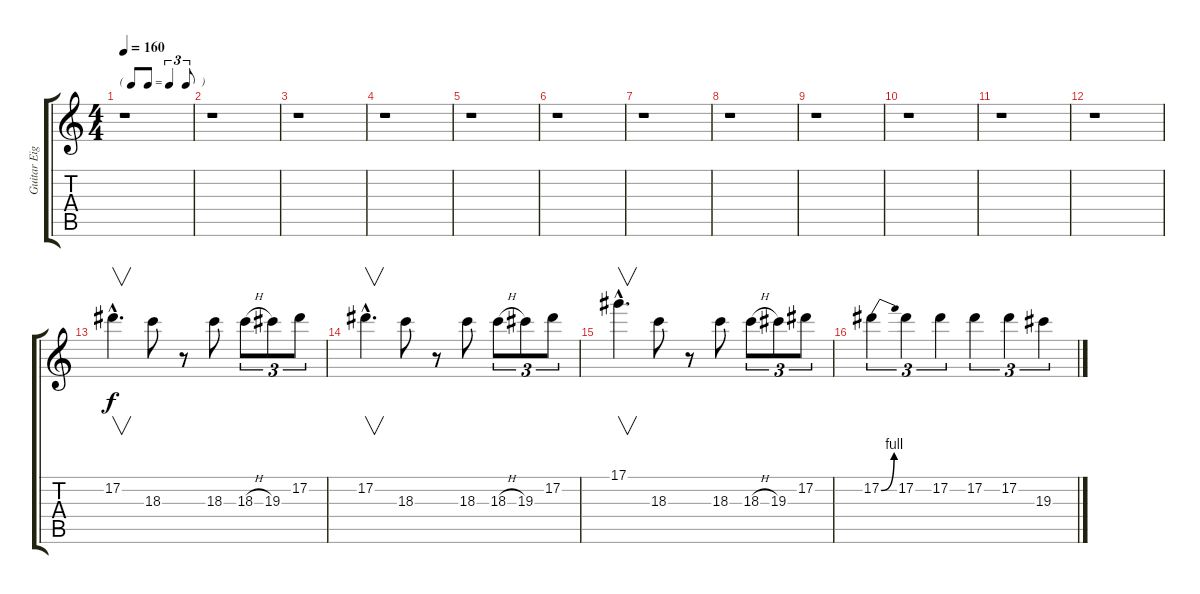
\track ("Guitar Eight" "Guitar Eig") {instrument distortionguitar}
\staff {score tabs}
\tuning (Eb4 Bb3 Gb3 Db3 Ab2 Eb2) {hide}
\ts (4 4)
\tf triplet8th
\tempo 160
\clef g2
\ks c
r.1{dy f} |
r.1 |
r.1 |
r.1 |
r.1 |
r.1 |
r.1 |
r.1 |
r.1 |
r.1 |
r.1 |
r.1 |
17.2{hac}.4{v d} 18.3.8 r.8 18.3.8 18.3{h}.8{tu (3 2)} 19.3.8{tu (3 2)} 17.2.8{tu (3 2)} |
17.2{hac}.4{v d} 18.3.8 r.8 18.3.8 18.3{h}.8{tu (3 2)} 19.3.8{tu (3 2)} 17.2.8{tu (3 2)} |
17.1{hac}.4{v d} 18.3.8 r.8 18.3.8 18.3{h}.8{tu (3 2)} 19.3.8{tu (3 2)} 17.2.8{tu (3 2)} |
17.2{be (bend 0 0 60 4)}.4{tu (3 2)} 17.2.4{tu (3 2)} 17.2.4{tu (3 2)} 17.2.4{tu (3 2)} 17.2.4{tu (3 2)} 19.3.4{tu (3 2)}
